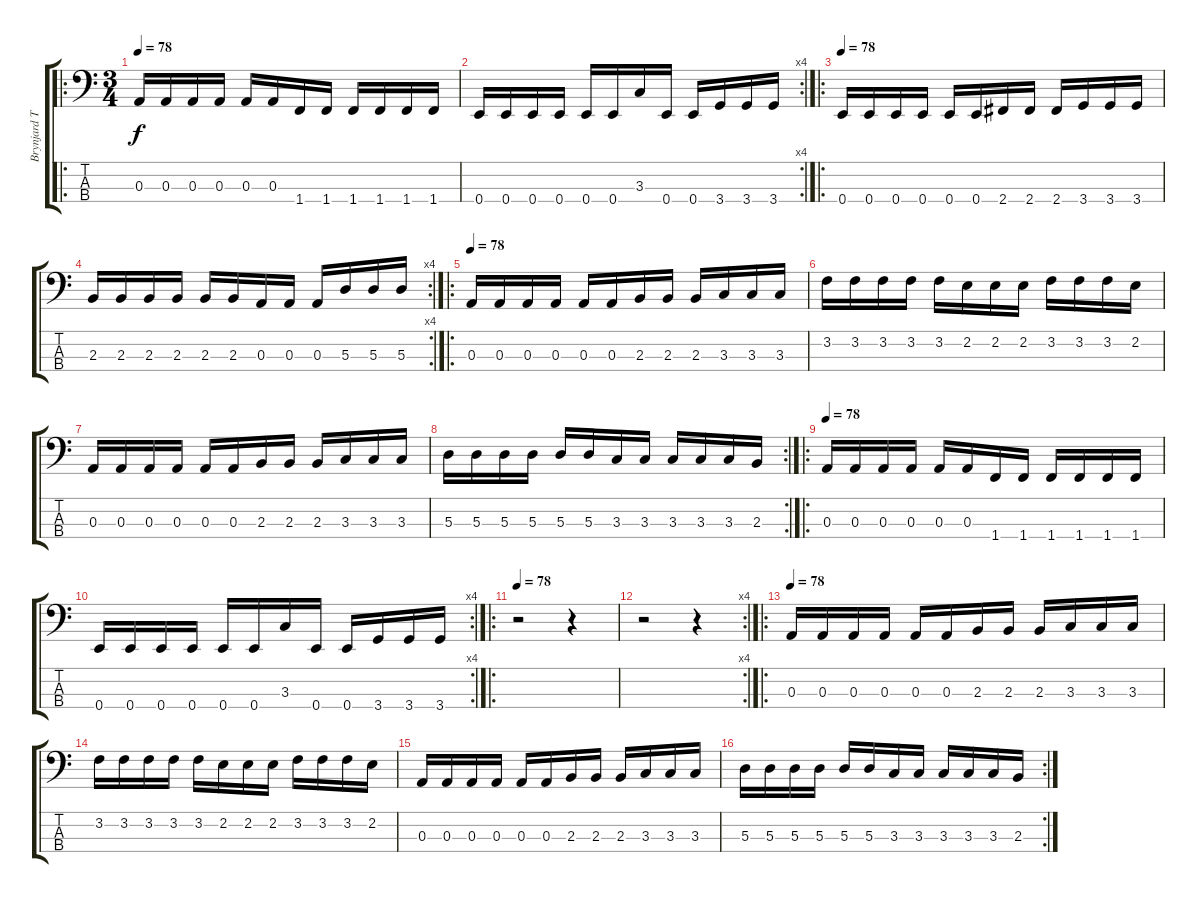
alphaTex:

\track ("Brynjard Tristan" "Brynjard T") {instrument electricbasspick}
\staff {score tabs}
\tuning (G2 D2 A1 E1) {hide}
\ro
\ts (3 4)
\tempo 78
\clef f4
\ks c
0.3.16{dy f} 0.3.16 0.3.16 0.3.16 0.3.16 0.3.16 1.4.16 1.4.16 1.4.16 1.4.16 1.4.16 1.4.16 |
\rc 4
0.4.16 0.4.16 0.4.16 0.4.16 0.4.16 0.4.16 3.3.16 0.4.16 0.4.16 3.4.16 3.4.16 3.4.16 |
\ro
\tempo 78
0.4.16 0.4.16 0.4.16 0.4.16 0.4.16 0.4.16 2.4.16 2.4.16 2.4.16 3.4.16 3.4.16 3.4.16 |
\rc 4
2.3.16 2.3.16 2.3.16 2.3.16 2.3.16 2.3.16 0.3.16 0.3.16 0.3.16 5.3.16 5.3.16 5.3.16 |
\ro
\tempo 78
0.3.16 0.3.16 0.3.16 0.3.16 0.3.16 0.3.16 2.3.16 2.3.16 2.3.16 3.3.16 3.3.16 3.3.16 |
3.2.16 3.2.16 3.2.16 3.2.16 3.2.16 2.2.16 2.2.16 2.2.16 3.2.16 3.2.16 3.2.16 2.2.16 |
0.3.16 0.3.16 0.3.16 0.3.16 0.3.16 0.3.16 2.3.16 2.3.16 2.3.16 3.3.16 3.3.16 3.3.16 |
\rc 2
5.3.16 5.3.16 5.3.16 5.3.16 5.3.16 5.3.16 3.3.16 3.3.16 3.3.16 3.3.16 3.3.16 2.3.16 |
\ro
\tempo 78
0.3.16 0.3.16 0.3.16 0.3.16 0.3.16 0.3.16 1.4.16 1.4.16 1.4.16 1.4.16 1.4.16 1.4.16 |
\rc 4
0.4.16 0.4.16 0.4.16 0.4.16 0.4.16 0.4.16 3.3.16 0.4.16 0.4.16 3.4.16 3.4.16 3.4.16 |
\ro
\tempo 78
r.2 r.4 |
\rc 4
r.2 r.4 |
\ro
\tempo 78
0.3.16 0.3.16 0.3.16 0.3.16 0.3.16 0.3.16 2.3.16 2.3.16 2.3.16 3.3.16 3.3.16 3.3.16 |
3.2.16 3.2.16 3.2.16 3.2.16 3.2.16 2.2.16 2.2.16 2.2.16 3.2.16 3.2.16 3.2.16 2.2.16 |
0.3.16 0.3.16 0.3.16 0.3.16 0.3.16 0.3.16 2.3.16 2.3.16 2.3.16 3.3.16 3.3.16 3.3.16 |
\rc 2
5.3.16 5.3.16 5.3.16 5.3.16 5.3.16 5.3.16 3.3.16 3.3.16 3.3.16 3.3.16 3.3.16 2.3.16
